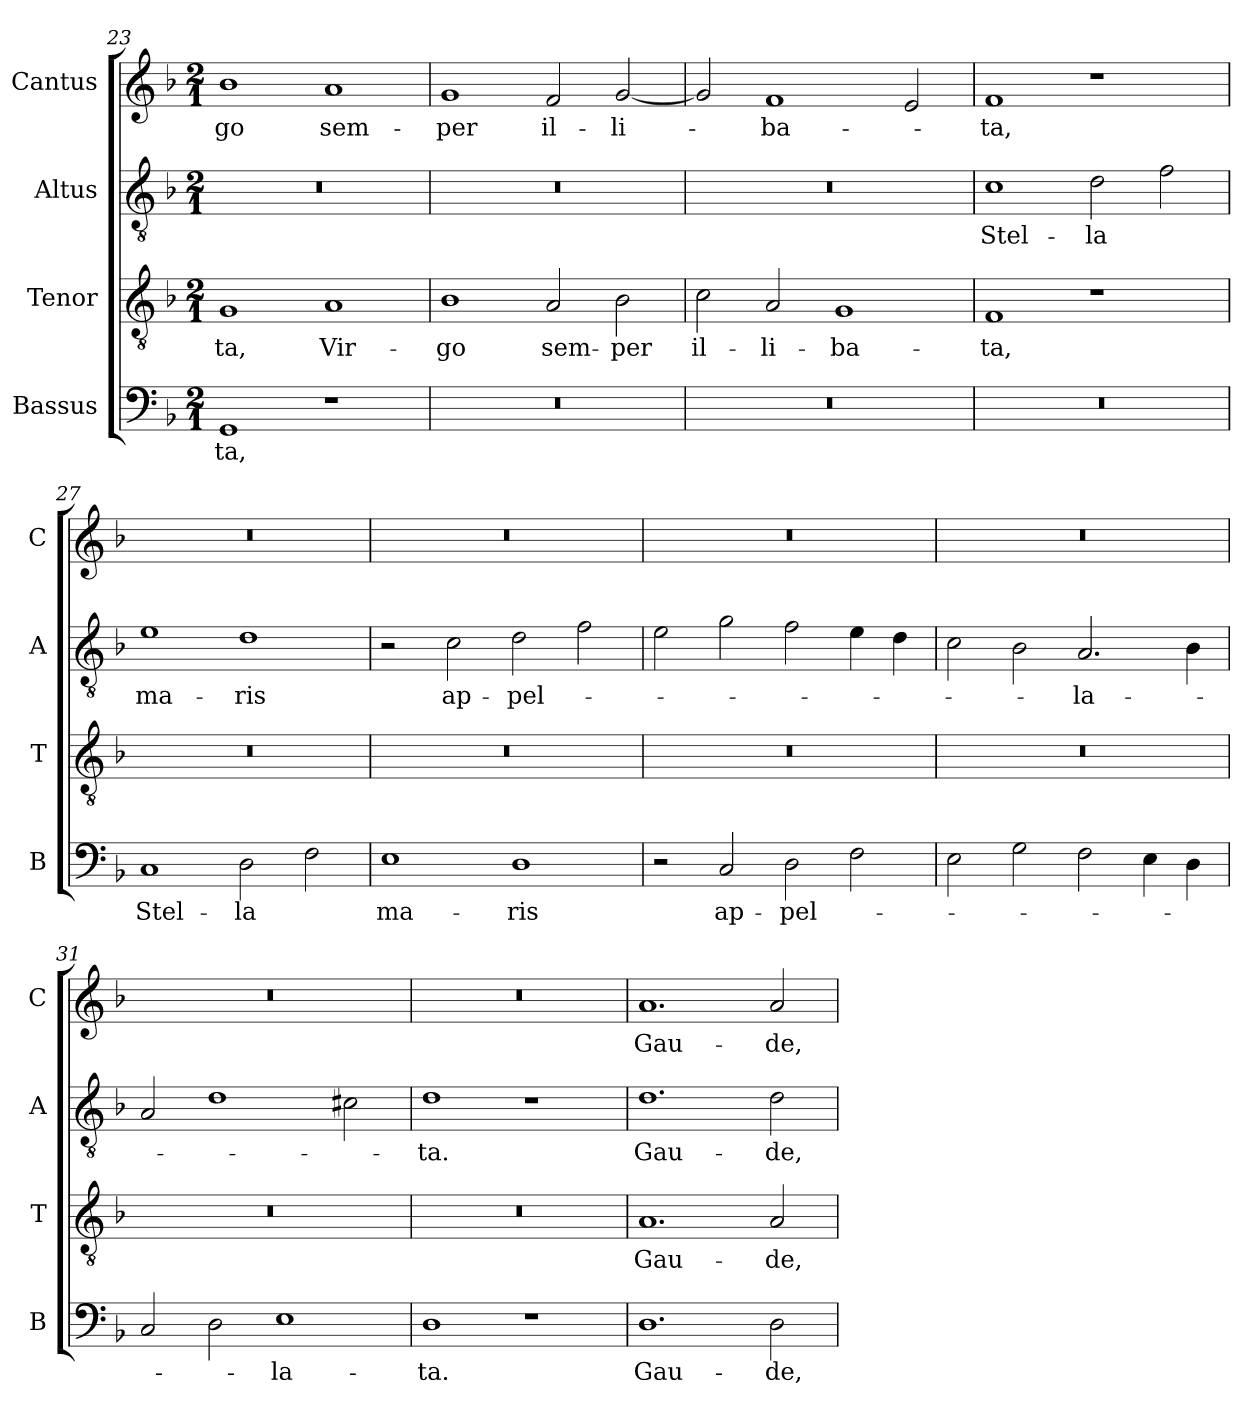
**kern	**text	**kern	**text	**kern	**text	**kern	**text
*part4	*part4	*part3	*part3	*part2	*part2	*part1	*part1
*staff4	*staff4	*staff3	*staff3	*staff2	*staff2	*staff1	*staff1
*I"Bassus	*	*I"Tenor	*	*I"Altus	*	*I"Cantus	*
*I'B	*	*I'T	*	*I'A	*	*I'C	*
*clefF4	*	*clefGv2	*	*clefGv2	*	*clefG2	*
*k[b-]	*	*k[b-]	*	*k[b-]	*	*k[b-]	*
*F:	*	*F:	*	*F:	*	*F:	*
*M2/1	*	*M2/1	*	*M2/1	*	*M2/1	*
=23	=23	=23	=23	=23	=23	=23	=23
1GG	-ta,	1G	-ta,	0r	.	1b-	-go
1r	.	1A	Vir-	.	.	1a	sem-
=24	=24	=24	=24	=24	=24	=24	=24
0r	.	1B-	-go	0r	.	1g	-per
.	.	2A	sem-	.	.	2f	il-
.	.	2B-	-per	.	.	[2g	-li-
!!LO:LB:g=z
=25	=25	=25	=25	=25	=25	=25	=25
0r	.	2c	il-	0r	.	2g]	.
.	.	2A	-li-	.	.	1f	-ba-
.	.	1G	-ba-	.	.	.	.
.	.	.	.	.	.	2e	.
=26	=26	=26	=26	=26	=26	=26	=26
0r	.	1F	-ta,	1c	Stel-	1f	-ta,
.	.	1r	.	2d	-la	1r	.
.	.	.	.	2f	.	.	.
=27	=27	=27	=27	=27	=27	=27	=27
1C	Stel-	0r	.	1e	ma-	0r	.
2D	-la	.	.	1d	-ris	.	.
2F	.	.	.	.	.	.	.
=28	=28	=28	=28	=28	=28	=28	=28
1E	ma-	0r	.	2r	.	0r	.
.	.	.	.	2c	ap-	.	.
1D	-ris	.	.	2d	-pel-	.	.
.	.	.	.	2f	.	.	.
!!LO:LB:g=z
=29	=29	=29	=29	=29	=29	=29	=29
2r	.	0r	.	2e	.	0r	.
2C	ap-	.	.	2g	.	.	.
2D	-pel-	.	.	2f	.	.	.
2F	.	.	.	4e	.	.	.
.	.	.	.	4d	.	.	.
=30	=30	=30	=30	=30	=30	=30	=30
2E	.	0r	.	2c	.	0r	.
2G	.	.	.	2B-	.	.	.
2F	.	.	.	2.A	-la-	.	.
4E	.	.	.	.	.	.	.
4D	.	.	.	4B-	.	.	.
=31	=31	=31	=31	=31	=31	=31	=31
2C	.	0r	.	2A	.	0r	.
2D	.	.	.	1d	.	.	.
1E	-la-	.	.	.	.	.	.
.	.	.	.	2c#X	.	.	.
=32	=32	=32	=32	=32	=32	=32	=32
1D	-ta.	0r	.	1d	-ta.	0r	.
1r	.	.	.	1r	.	.	.
!!LO:LB:g=z
=33	=33	=33	=33	=33	=33	=33	=33
1.D	Gau-	1.A	Gau-	1.d	Gau-	1.a	Gau-
2D	-de,	2A	-de,	2d	-de,	2a	-de,
=	=	=	=	=	=	=	=
*-	*-	*-	*-	*-	*-	*-	*-
